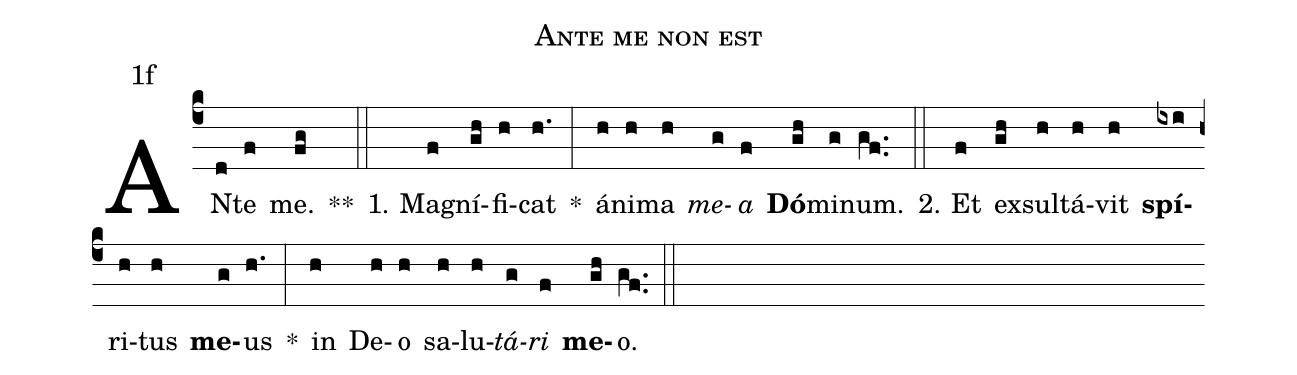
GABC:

name:Ante me non est;
office-part:Antiphona;
mode:1;
annotation:1f;
%%
(c4) AN(d)te(f) me.(fg) **(::)
1. Ma(f)gní(gh)fi(h)cat(h.) *(:) á(h)ni(h)ma(h) <i>me</i>(g)<i>a</i>(f) <b>Dó</b>(gh)mi(g)num.(gf..) (::)
2. Et(f) ex(gh)sul(h)tá(h)vit(h) <b>spí</b>(ixi)ri(h)tus(h) <b>me</b>(g)us(h.) *(:) in(h) De(h)o(h) sa(h)lu(h)<i>tá</i>(g)<i>ri</i>(f) <b>me</b>(gh)o.(gf..) (::)
